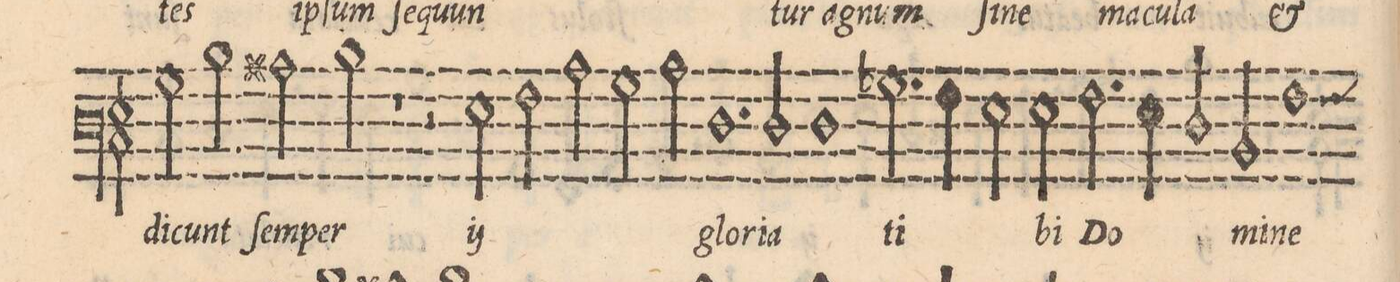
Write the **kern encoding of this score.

**kern	**text
*I"BASSO	*
*clefF3	*
*k[]	*
*met(C|)	*
*M2/1	*
2B\	di-
2d\	-cunt
=36-	=36-
2c#X\	ſem-
2d\	-per
1r	.
=37-	=37-
2rGG	.
*	*ij
2G\	et
2A\	di-
2cny\	-cunt
=38-	=38-
2B\	ſem-
2c\	-per
*	*Xij
1.F	glo-
=39-	=39-
2F/	-ri-
1F	-a
=40-	=40-
2.B-X\	ti-
4A\	.
2G\	.
2G\	-bi
=41-	=41-
2.A\	Do-
4G\	.
2F/	.
2D/	-mi-
=42-	=42-
*custos:A	*
1A	-ne
*-	*-
